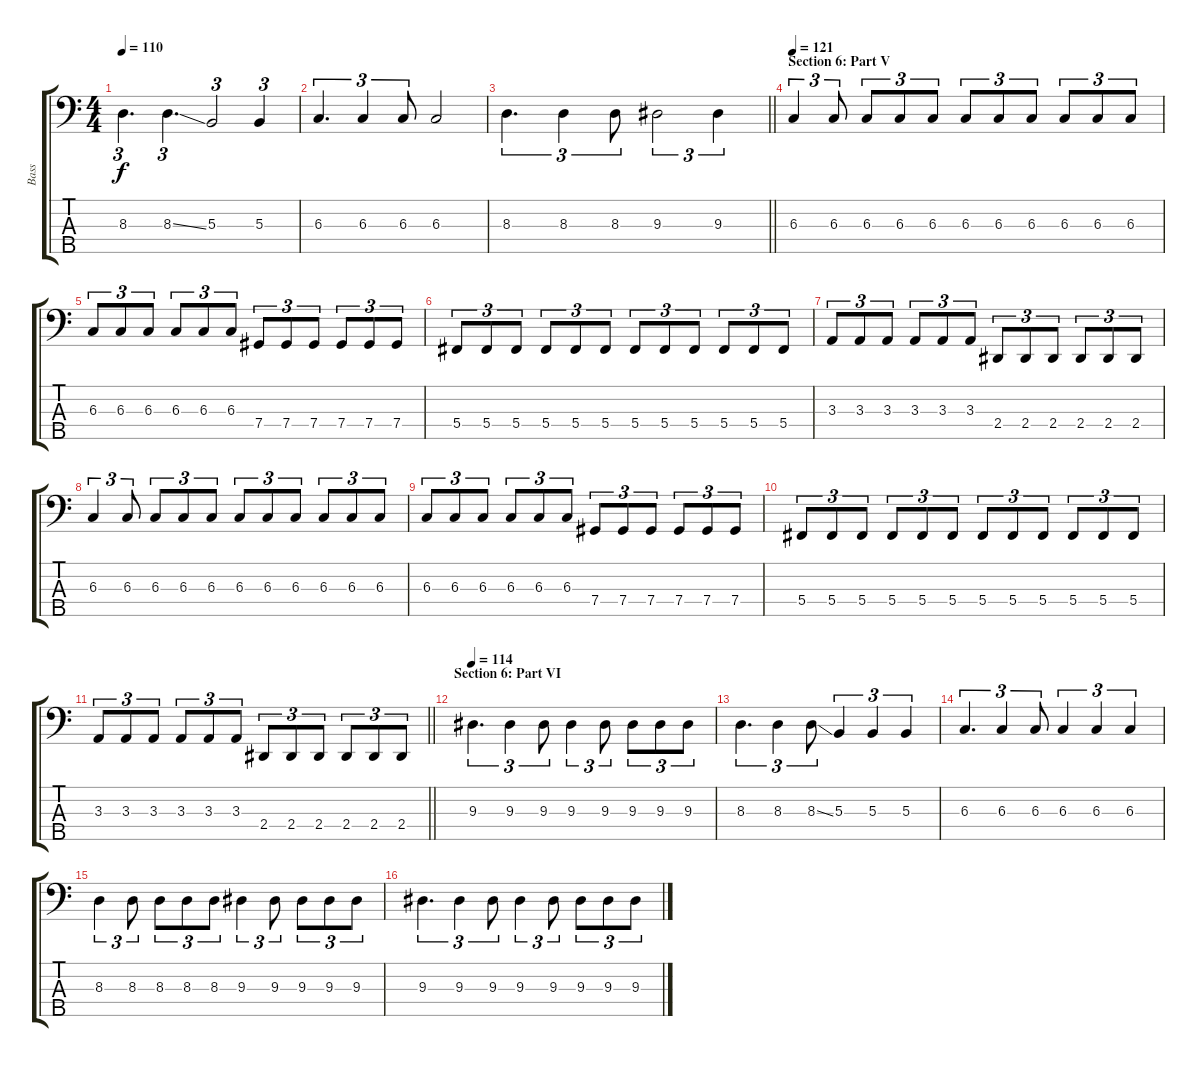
\track ("Bass" "Bass") {instrument electricbasspick}
\staff {score tabs}
\tuning (E2 B1 Gb1 Db1 Ab0) {hide}
\ts (4 4)
\tempo 110
\clef f4
\ks c
8.3.4{d tu (3 2) dy f} 8.3{ss}.4{d tu (3 2)} 5.3.2{tu (3 2)} 5.3.4{tu (3 2)} |
6.3.4{d tu (3 2)} 6.3.4{tu (3 2)} 6.3.8{tu (3 2)} 6.3.2 |
\barLineRight lightlight
8.3.4{d tu (3 2)} 8.3.4{tu (3 2)} 8.3.8{tu (3 2)} 9.3.2{tu (3 2)} 9.3.4{tu (3 2)} |
\section ("" "Section 6: Part V")
\tempo 121
6.3.4{tu (3 2) volume 12} 6.3.8{tu (3 2)} 6.3.8{tu (3 2)} 6.3.8{tu (3 2)} 6.3.8{tu (3 2)} 6.3.8{tu (3 2)} 6.3.8{tu (3 2)} 6.3.8{tu (3 2)} 6.3.8{tu (3 2)} 6.3.8{tu (3 2)} 6.3.8{tu (3 2)} |
6.3.8{tu (3 2)} 6.3.8{tu (3 2)} 6.3.8{tu (3 2)} 6.3.8{tu (3 2)} 6.3.8{tu (3 2)} 6.3.8{tu (3 2)} 7.4.8{tu (3 2)} 7.4.8{tu (3 2)} 7.4.8{tu (3 2)} 7.4.8{tu (3 2)} 7.4.8{tu (3 2)} 7.4.8{tu (3 2)} |
5.4.8{tu (3 2)} 5.4.8{tu (3 2)} 5.4.8{tu (3 2)} 5.4.8{tu (3 2)} 5.4.8{tu (3 2)} 5.4.8{tu (3 2)} 5.4.8{tu (3 2)} 5.4.8{tu (3 2)} 5.4.8{tu (3 2)} 5.4.8{tu (3 2)} 5.4.8{tu (3 2)} 5.4.8{tu (3 2)} |
3.3.8{tu (3 2)} 3.3.8{tu (3 2)} 3.3.8{tu (3 2)} 3.3.8{tu (3 2)} 3.3.8{tu (3 2)} 3.3.8{tu (3 2)} 2.4.8{tu (3 2)} 2.4.8{tu (3 2)} 2.4.8{tu (3 2)} 2.4.8{tu (3 2)} 2.4.8{tu (3 2)} 2.4.8{tu (3 2)} |
6.3.4{tu (3 2)} 6.3.8{tu (3 2)} 6.3.8{tu (3 2)} 6.3.8{tu (3 2)} 6.3.8{tu (3 2)} 6.3.8{tu (3 2)} 6.3.8{tu (3 2)} 6.3.8{tu (3 2)} 6.3.8{tu (3 2)} 6.3.8{tu (3 2)} 6.3.8{tu (3 2)} |
6.3.8{tu (3 2)} 6.3.8{tu (3 2)} 6.3.8{tu (3 2)} 6.3.8{tu (3 2)} 6.3.8{tu (3 2)} 6.3.8{tu (3 2)} 7.4.8{tu (3 2)} 7.4.8{tu (3 2)} 7.4.8{tu (3 2)} 7.4.8{tu (3 2)} 7.4.8{tu (3 2)} 7.4.8{tu (3 2)} |
5.4.8{tu (3 2)} 5.4.8{tu (3 2)} 5.4.8{tu (3 2)} 5.4.8{tu (3 2)} 5.4.8{tu (3 2)} 5.4.8{tu (3 2)} 5.4.8{tu (3 2)} 5.4.8{tu (3 2)} 5.4.8{tu (3 2)} 5.4.8{tu (3 2)} 5.4.8{tu (3 2)} 5.4.8{tu (3 2)} |
\barLineRight lightlight
3.3.8{tu (3 2)} 3.3.8{tu (3 2)} 3.3.8{tu (3 2)} 3.3.8{tu (3 2)} 3.3.8{tu (3 2)} 3.3.8{tu (3 2)} 2.4.8{tu (3 2)} 2.4.8{tu (3 2)} 2.4.8{tu (3 2)} 2.4.8{tu (3 2)} 2.4.8{tu (3 2)} 2.4.8{tu (3 2)} |
\section ("" "Section 6: Part VI")
\tempo 114
9.3.4{d tu (3 2)} 9.3.4{tu (3 2)} 9.3.8{tu (3 2)} 9.3.4{tu (3 2)} 9.3.8{tu (3 2)} 9.3.8{tu (3 2)} 9.3.8{tu (3 2)} 9.3.8{tu (3 2)} |
8.3.4{d tu (3 2)} 8.3.4{tu (3 2)} 8.3{ss}.8{tu (3 2)} 5.3.4{tu (3 2)} 5.3.4{tu (3 2)} 5.3.4{tu (3 2)} |
6.3.4{d tu (3 2)} 6.3.4{tu (3 2)} 6.3.8{tu (3 2)} 6.3.4{tu (3 2)} 6.3.4{tu (3 2)} 6.3.4{tu (3 2)} |
8.3.4{tu (3 2)} 8.3.8{tu (3 2)} 8.3.8{tu (3 2)} 8.3.8{tu (3 2)} 8.3.8{tu (3 2)} 9.3.4{tu (3 2)} 9.3.8{tu (3 2)} 9.3.8{tu (3 2)} 9.3.8{tu (3 2)} 9.3.8{tu (3 2)} |
9.3.4{d tu (3 2)} 9.3.4{tu (3 2)} 9.3.8{tu (3 2)} 9.3.4{tu (3 2)} 9.3.8{tu (3 2)} 9.3.8{tu (3 2)} 9.3.8{tu (3 2)} 9.3.8{tu (3 2)}
